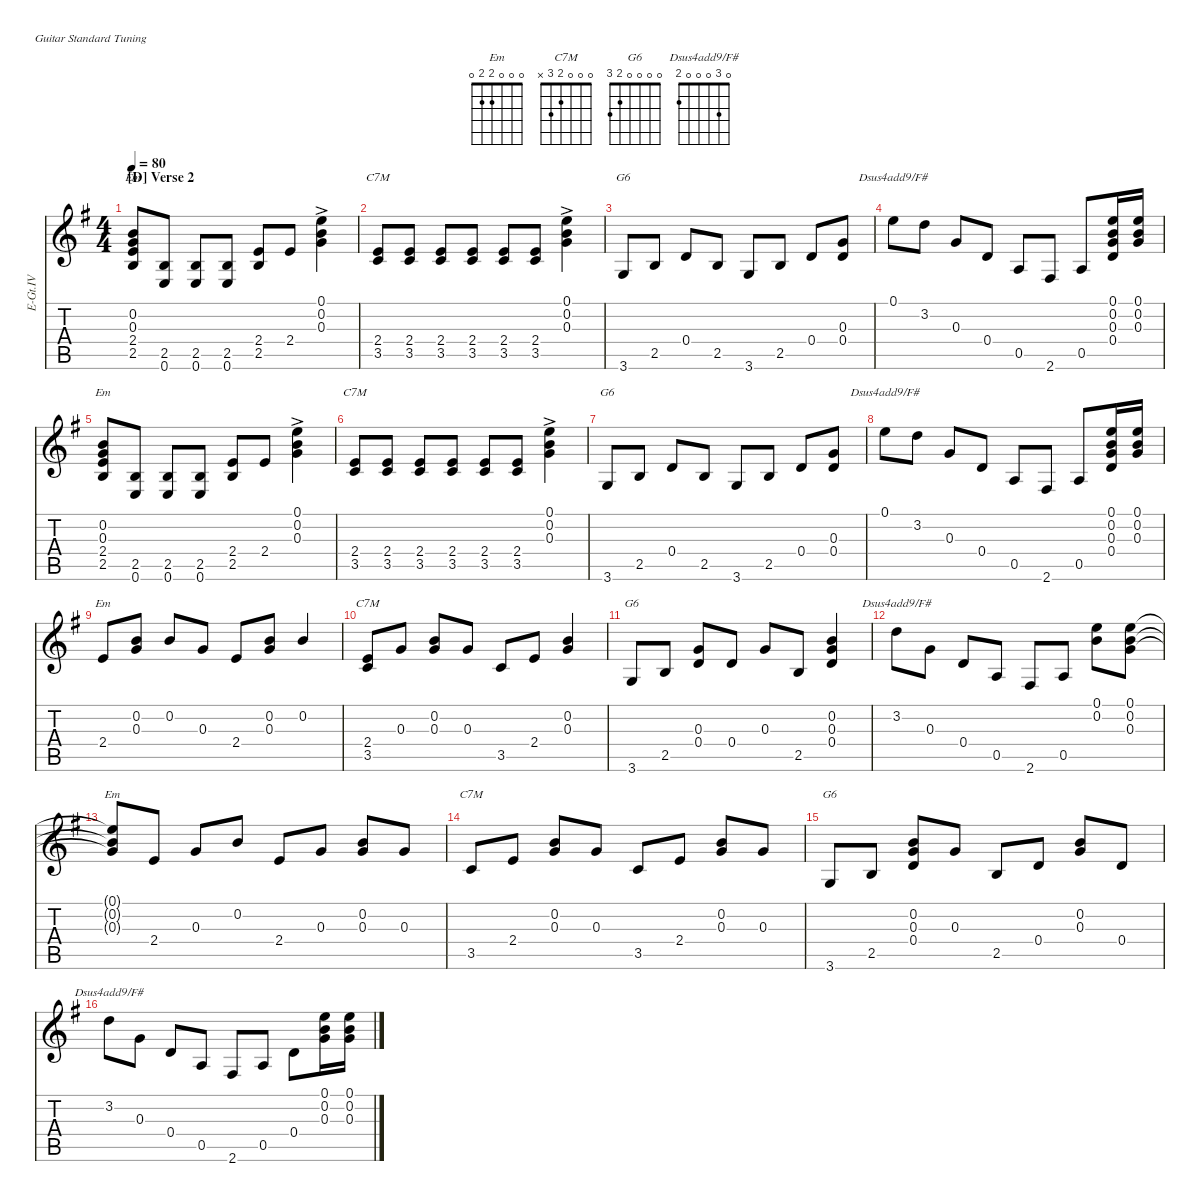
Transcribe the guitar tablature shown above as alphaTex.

\hideDynamics
\bracketExtendMode nobrackets
\otherSystemsTrackNameOrientation horizontal
\track ("E.Guitar IV" "E-Gt.IV") {defaultSystemsLayout 4 multiBarRest instrument distortionguitar}
\staff {score tabs}
\tuning (E4 B3 G3 D3 A2 E2)
\chord ("Em" 0 0 0 2 2 0)
\chord ("C7M" 0 0 0 2 3 x)
\chord ("G6" 0 0 0 0 2 3)
\chord ("Dsus4add9/F#" 0 3 0 0 0 2)
\ts (4 4)
\section ("D" "Verse 2")
\tempo 80
\clef g2
\ks g
(2.5{acc forcenatural} 2.4{acc forcenatural} 0.3{acc forcenatural} 0.2{acc forcenatural}).8{ch "Em" dy mf beam Up} (0.6{acc forcenatural} 2.5{acc forcenatural}).8{beam Up} (2.5{acc forcenatural} 0.6{acc forcenatural}).8{beam Up} (2.5{acc forcenatural} 0.6{acc forcenatural}).8{beam Up} (2.5{acc forcenatural} 2.4{acc forcenatural}).8{beam Up} 2.4{acc forcenatural}.8{beam Up} (0.1{ac acc forcenatural} 0.2{ac acc forcenatural} 0.3{ac acc forcenatural}).4{beam Down} |
(3.5{acc forcenatural} 2.4{acc forcenatural}).8{ch "C7M" beam Up} (3.5{acc forcenatural} 2.4{acc forcenatural}).8{beam Up} (2.4{acc forcenatural} 3.5{acc forcenatural}).8{beam Up} (2.4{acc forcenatural} 3.5{acc forcenatural}).8{beam Up} (3.5{acc forcenatural} 2.4{acc forcenatural}).8{beam Up} (3.5{acc forcenatural} 2.4{acc forcenatural}).8{beam Up} (0.1{ac acc forcenatural} 0.2{ac acc forcenatural} 0.3{ac acc forcenatural}).4{beam Down} |
3.6{acc forcenatural}.8{ch "G6" beam Up} 2.5{acc forcenatural}.8{beam Up} 0.4{acc forcenatural}.8{beam Up} 2.5{acc forcenatural}.8{beam Up} 3.6{acc forcenatural}.8{beam Up} 2.5{acc forcenatural}.8{beam Up} 0.4{acc forcenatural}.8{beam Up} (0.4{acc forcenatural} 0.3{acc forcenatural}).8{beam Up} |
0.1{acc forcenatural}.8{ch "Dsus4add9/F#" beam Down} 3.2{acc forcenatural}.8{beam Down} 0.3{acc forcenatural}.8{beam Up} 0.4{acc forcenatural}.8{beam Up} 0.5{acc forcenatural}.8{beam Up} 2.6{acc #}.8{beam Up} 0.5{acc forcenatural}.8{beam Up} (0.4{acc forcenatural} 0.3{acc forcenatural} 0.2{acc forcenatural} 0.1{acc forcenatural}).16{beam Up} (0.1{acc forcenatural} 0.2{acc forcenatural} 0.3{acc forcenatural}).16{beam Up} |
(2.5{acc forcenatural} 2.4{acc forcenatural} 0.3{acc forcenatural} 0.2{acc forcenatural}).8{ch "Em" beam Up} (0.6{acc forcenatural} 2.5{acc forcenatural}).8{beam Up} (2.5{acc forcenatural} 0.6{acc forcenatural}).8{beam Up} (2.5{acc forcenatural} 0.6{acc forcenatural}).8{beam Up} (2.5{acc forcenatural} 2.4{acc forcenatural}).8{beam Up} 2.4{acc forcenatural}.8{beam Up} (0.1{ac acc forcenatural} 0.2{ac acc forcenatural} 0.3{ac acc forcenatural}).4{beam Down} |
(3.5{acc forcenatural} 2.4{acc forcenatural}).8{ch "C7M" beam Up} (3.5{acc forcenatural} 2.4{acc forcenatural}).8{beam Up} (2.4{acc forcenatural} 3.5{acc forcenatural}).8{beam Up} (2.4{acc forcenatural} 3.5{acc forcenatural}).8{beam Up} (3.5{acc forcenatural} 2.4{acc forcenatural}).8{beam Up} (3.5{acc forcenatural} 2.4{acc forcenatural}).8{beam Up} (0.1{ac acc forcenatural} 0.2{ac acc forcenatural} 0.3{ac acc forcenatural}).4{beam Down} |
3.6{acc forcenatural}.8{ch "G6" beam Up} 2.5{acc forcenatural}.8{beam Up} 0.4{acc forcenatural}.8{beam Up} 2.5{acc forcenatural}.8{beam Up} 3.6{acc forcenatural}.8{beam Up} 2.5{acc forcenatural}.8{beam Up} 0.4{acc forcenatural}.8{beam Up} (0.4{acc forcenatural} 0.3{acc forcenatural}).8{beam Up} |
0.1{acc forcenatural}.8{ch "Dsus4add9/F#" beam Down} 3.2{acc forcenatural}.8{beam Down} 0.3{acc forcenatural}.8{beam Up} 0.4{acc forcenatural}.8{beam Up} 0.5{acc forcenatural}.8{beam Up} 2.6{acc #}.8{beam Up} 0.5{acc forcenatural}.8{beam Up} (0.4{acc forcenatural} 0.3{acc forcenatural} 0.2{acc forcenatural} 0.1{acc forcenatural}).16{beam Up} (0.1{acc forcenatural} 0.2{acc forcenatural} 0.3{acc forcenatural}).16{beam Up} |
2.4{acc forcenatural}.8{ch "Em" beam Up} (0.3{acc forcenatural} 0.2{acc forcenatural}).8{beam Up} 0.2{acc forcenatural}.8{beam Up} 0.3{acc forcenatural}.8{beam Up} 2.4{acc forcenatural}.8{beam Up} (0.3{acc forcenatural} 0.2{acc forcenatural}).8{beam Up} 0.2{acc forcenatural}.4{beam Up} |
(3.5{acc forcenatural} 2.4{acc forcenatural}).8{ch "C7M" beam Up} 0.3{acc forcenatural}.8{beam Up} (0.3{acc forcenatural} 0.2{acc forcenatural}).8{beam Up} 0.3{acc forcenatural}.8{beam Up} 3.5{acc forcenatural}.8{beam Up} 2.4{acc forcenatural}.8{beam Up} (0.3{acc forcenatural} 0.2{acc forcenatural}).4{beam Up} |
3.6{acc forcenatural}.8{ch "G6" beam Up} 2.5{acc forcenatural}.8{beam Up} (0.4{acc forcenatural} 0.3{acc forcenatural}).8{beam Up} 0.4{acc forcenatural}.8{beam Up} 0.3{acc forcenatural}.8{beam Up} 2.5{acc forcenatural}.8{beam Up} (0.4{acc forcenatural} 0.3{acc forcenatural} 0.2{acc forcenatural}).4{beam Up} |
3.2{acc forcenatural}.8{ch "Dsus4add9/F#" beam Down} 0.3{acc forcenatural}.8{beam Down} 0.4{acc forcenatural}.8{beam Up} 0.5{acc forcenatural}.8{beam Up} 2.6{acc #}.8{beam Up} 0.5{acc forcenatural}.8{beam Up} (0.1{acc forcenatural} 0.2{acc forcenatural}).8{beam Down} (0.1{acc forcenatural} 0.2{acc forcenatural} 0.3{acc forcenatural}).8{beam Down} |
(0.3{t acc forcenatural} 0.2{t acc forcenatural} 0.1{t acc forcenatural}).8{ch "Em" beam Up} 2.4{acc forcenatural}.8{beam Up} 0.3{acc forcenatural}.8{beam Up} 0.2{acc forcenatural}.8{beam Up} 2.4{acc forcenatural}.8{beam Up} 0.3{acc forcenatural}.8{beam Up} (0.3{acc forcenatural} 0.2{acc forcenatural}).8{beam Up} 0.3{acc forcenatural}.8{beam Up} |
3.5{acc forcenatural}.8{ch "C7M" beam Up} 2.4{acc forcenatural}.8{beam Up} (0.3{acc forcenatural} 0.2{acc forcenatural}).8{beam Up} 0.3{acc forcenatural}.8{beam Up} 3.5{acc forcenatural}.8{beam Up} 2.4{acc forcenatural}.8{beam Up} (0.3{acc forcenatural} 0.2{acc forcenatural}).8{beam Up} 0.3{acc forcenatural}.8{beam Up} |
3.6{acc forcenatural}.8{ch "G6" beam Up} 2.5{acc forcenatural}.8{beam Up} (0.4{acc forcenatural} 0.3{acc forcenatural} 0.2{acc forcenatural}).8{beam Up} 0.3{acc forcenatural}.8{beam Up} 2.5{acc forcenatural}.8{beam Up} 0.4{acc forcenatural}.8{beam Up} (0.3{acc forcenatural} 0.2{acc forcenatural}).8{beam Up} 0.4{acc forcenatural}.8{beam Up} |
3.2{acc forcenatural}.8{ch "Dsus4add9/F#" beam Down} 0.3{acc forcenatural}.8{beam Down} 0.4{acc forcenatural}.8{beam Up} 0.5{acc forcenatural}.8{beam Up} 2.6{acc #}.8{beam Up} 0.5{acc forcenatural}.8{beam Up} 0.4{acc forcenatural}.8{beam Down} (0.3{acc forcenatural} 0.2{acc forcenatural} 0.1{acc forcenatural}).16{beam Down} (0.1{acc forcenatural} 0.2{acc forcenatural} 0.3{acc forcenatural}).16{beam Down}
